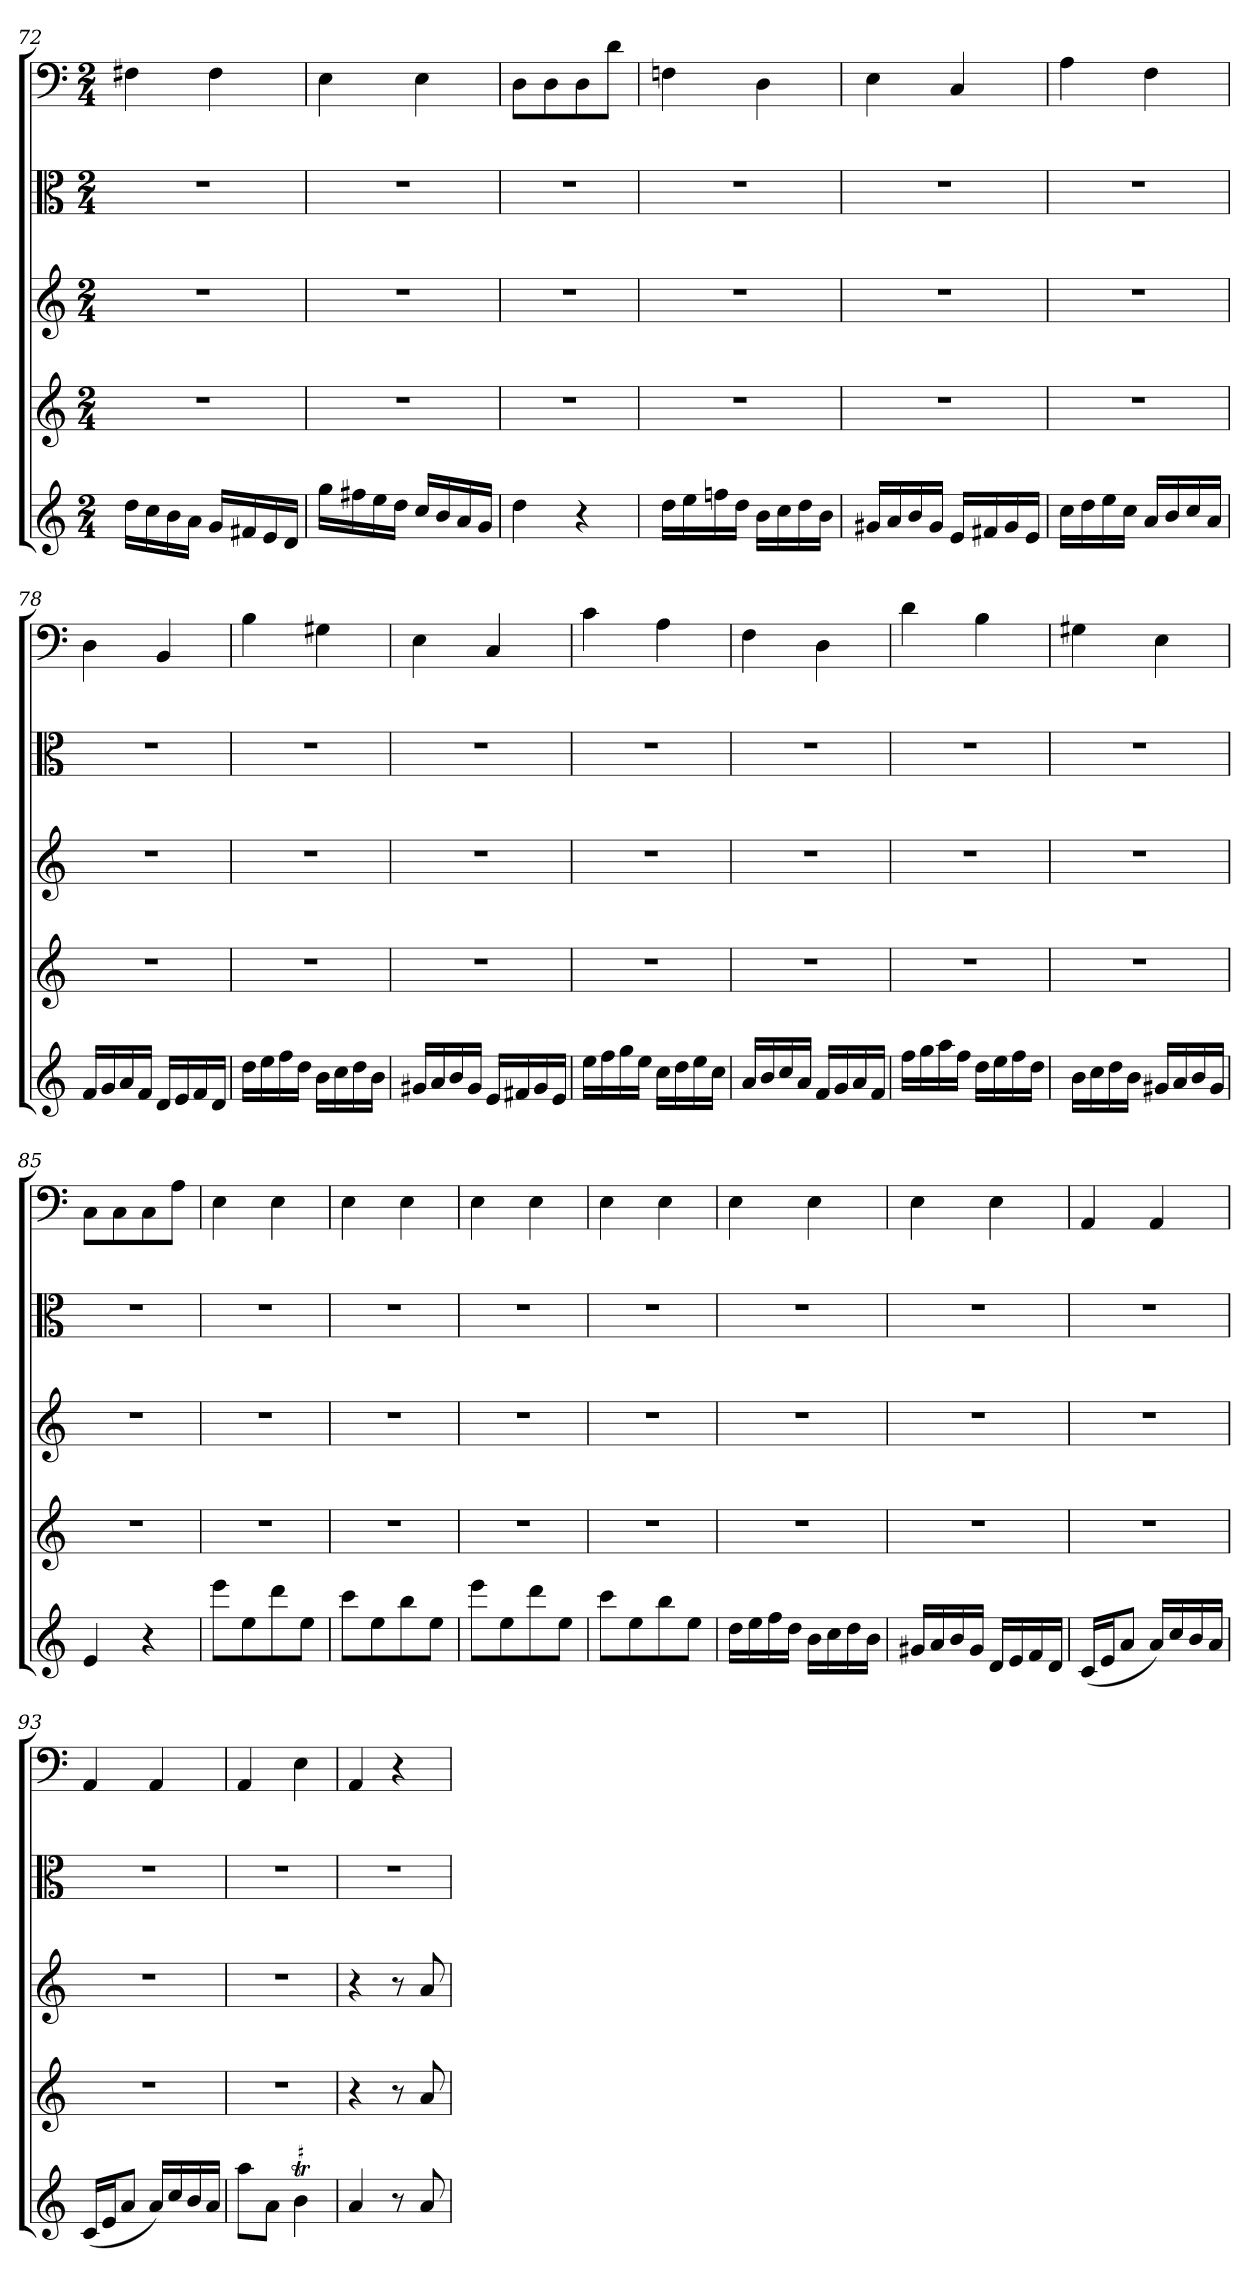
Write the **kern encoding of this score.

**kern	**kern	**kern	**kern	**kern
*part5	*part4	*part3	*part2	*part1
*staff5	*staff4	*staff3	*staff2	*staff1
*clefG2	*clefG2	*clefG2	*clefC3	*clefF4
*k[]	*k[]	*k[]	*k[]	*k[]
*C:	*C:	*C:	*C:	*C:
*M2/4	*M2/4	*M2/4	*M2/4	*M2/4
=72	=72	=72	=72	=72
16dd\LL	2r	2r	2r	4F#X\
16cc\	.	.	.	.
16b\	.	.	.	.
16a\JJ	.	.	.	.
16g/LL	.	.	.	4F#\
16f#X/	.	.	.	.
16e/	.	.	.	.
16d/JJ	.	.	.	.
=73	=73	=73	=73	=73
16gg\LL	2r	2r	2r	4E\
16ff#X\	.	.	.	.
16ee\	.	.	.	.
16dd\JJ	.	.	.	.
16cc/LL	.	.	.	4E\
16b/	.	.	.	.
16a/	.	.	.	.
16g/JJ	.	.	.	.
=74	=74	=74	=74	=74
4dd\	2r	2r	2r	8D\L
.	.	.	.	8D\
4r	.	.	.	8D\
.	.	.	.	8d\J
=75	=75	=75	=75	=75
16dd\LL	2r	2r	2r	4Fn\
16ee\	.	.	.	.
16ffn\	.	.	.	.
16dd\JJ	.	.	.	.
16b\LL	.	.	.	4D\
16cc\	.	.	.	.
16dd\	.	.	.	.
16b\JJ	.	.	.	.
=76	=76	=76	=76	=76
16g#X/LL	2r	2r	2r	4E\
16a/	.	.	.	.
16b/	.	.	.	.
16g#/JJ	.	.	.	.
16e/LL	.	.	.	4C/
16f#X/	.	.	.	.
16g#/	.	.	.	.
16e/JJ	.	.	.	.
=77	=77	=77	=77	=77
16cc\LL	2r	2r	2r	4A\
16dd\	.	.	.	.
16ee\	.	.	.	.
16cc\JJ	.	.	.	.
16a/LL	.	.	.	4F\
16b/	.	.	.	.
16cc/	.	.	.	.
16a/JJ	.	.	.	.
=78	=78	=78	=78	=78
16f/LL	2r	2r	2r	4D\
16g/	.	.	.	.
16a/	.	.	.	.
16f/JJ	.	.	.	.
16d/LL	.	.	.	4BB/
16e/	.	.	.	.
16f/	.	.	.	.
16d/JJ	.	.	.	.
=79	=79	=79	=79	=79
16dd\LL	2r	2r	2r	4B\
16ee\	.	.	.	.
16ff\	.	.	.	.
16dd\JJ	.	.	.	.
16b\LL	.	.	.	4G#X\
16cc\	.	.	.	.
16dd\	.	.	.	.
16b\JJ	.	.	.	.
=80	=80	=80	=80	=80
16g#X/LL	2r	2r	2r	4E\
16a/	.	.	.	.
16b/	.	.	.	.
16g#/JJ	.	.	.	.
16e/LL	.	.	.	4C/
16f#X/	.	.	.	.
16g#/	.	.	.	.
16e/JJ	.	.	.	.
=81	=81	=81	=81	=81
16ee\LL	2r	2r	2r	4c\
16ff\	.	.	.	.
16gg\	.	.	.	.
16ee\JJ	.	.	.	.
16cc\LL	.	.	.	4A\
16dd\	.	.	.	.
16ee\	.	.	.	.
16cc\JJ	.	.	.	.
=82	=82	=82	=82	=82
16a/LL	2r	2r	2r	4F\
16b/	.	.	.	.
16cc/	.	.	.	.
16a/JJ	.	.	.	.
16f/LL	.	.	.	4D\
16g/	.	.	.	.
16a/	.	.	.	.
16f/JJ	.	.	.	.
=83	=83	=83	=83	=83
16ff\LL	2r	2r	2r	4d\
16gg\	.	.	.	.
16aa\	.	.	.	.
16ff\JJ	.	.	.	.
16dd\LL	.	.	.	4B\
16ee\	.	.	.	.
16ff\	.	.	.	.
16dd\JJ	.	.	.	.
=84	=84	=84	=84	=84
16b\LL	2r	2r	2r	4G#X\
16cc\	.	.	.	.
16dd\	.	.	.	.
16b\JJ	.	.	.	.
16g#X/LL	.	.	.	4E\
16a/	.	.	.	.
16b/	.	.	.	.
16g#/JJ	.	.	.	.
=85	=85	=85	=85	=85
4e/	2r	2r	2r	8C\L
.	.	.	.	8C\
4r	.	.	.	8C\
.	.	.	.	8A\J
=86	=86	=86	=86	=86
8eee\L	2r	2r	2r	4E\
8ee\	.	.	.	.
8ddd\	.	.	.	4E\
8ee\J	.	.	.	.
=87	=87	=87	=87	=87
8ccc\L	2r	2r	2r	4E\
8ee\	.	.	.	.
8bb\	.	.	.	4E\
8ee\J	.	.	.	.
=88	=88	=88	=88	=88
8eee\L	2r	2r	2r	4E\
8ee\	.	.	.	.
8ddd\	.	.	.	4E\
8ee\J	.	.	.	.
=89	=89	=89	=89	=89
8ccc\L	2r	2r	2r	4E\
8ee\	.	.	.	.
8bb\	.	.	.	4E\
8ee\J	.	.	.	.
=90	=90	=90	=90	=90
16dd\LL	2r	2r	2r	4E\
16ee\	.	.	.	.
16ff\	.	.	.	.
16dd\JJ	.	.	.	.
16b\LL	.	.	.	4E\
16cc\	.	.	.	.
16dd\	.	.	.	.
16b\JJ	.	.	.	.
=91	=91	=91	=91	=91
16g#X/LL	2r	2r	2r	4E\
16a/	.	.	.	.
16b/	.	.	.	.
16g#/JJ	.	.	.	.
16d/LL	.	.	.	4E\
16e/	.	.	.	.
16f/	.	.	.	.
16d/JJ	.	.	.	.
=92	=92	=92	=92	=92
(16c/LL	2r	2r	2r	4AA/
16e/J	.	.	.	.
8a/J	.	.	.	.
16a/LL)	.	.	.	4AA/
16cc/	.	.	.	.
16b/	.	.	.	.
16a/JJ	.	.	.	.
=93	=93	=93	=93	=93
(16c/LL	2r	2r	2r	4AA/
16e/J	.	.	.	.
8a/J	.	.	.	.
16a/LL)	.	.	.	4AA/
16cc/	.	.	.	.
16b/	.	.	.	.
16a/JJ	.	.	.	.
=94	=94	=94	=94	=94
8aa\L	2r	2r	2r	4AA/
8a\J	.	.	.	.
!LO:TR:acc=#	!	!	!	!
4bT\	.	.	.	4E\
=95	=95	=95	=95	=95
4a/	4r	4r	2r	4AA/
8r	8r	8r	.	4r
8a/	8a/	8a/	.	.
=	=	=	=	=
*-	*-	*-	*-	*-
